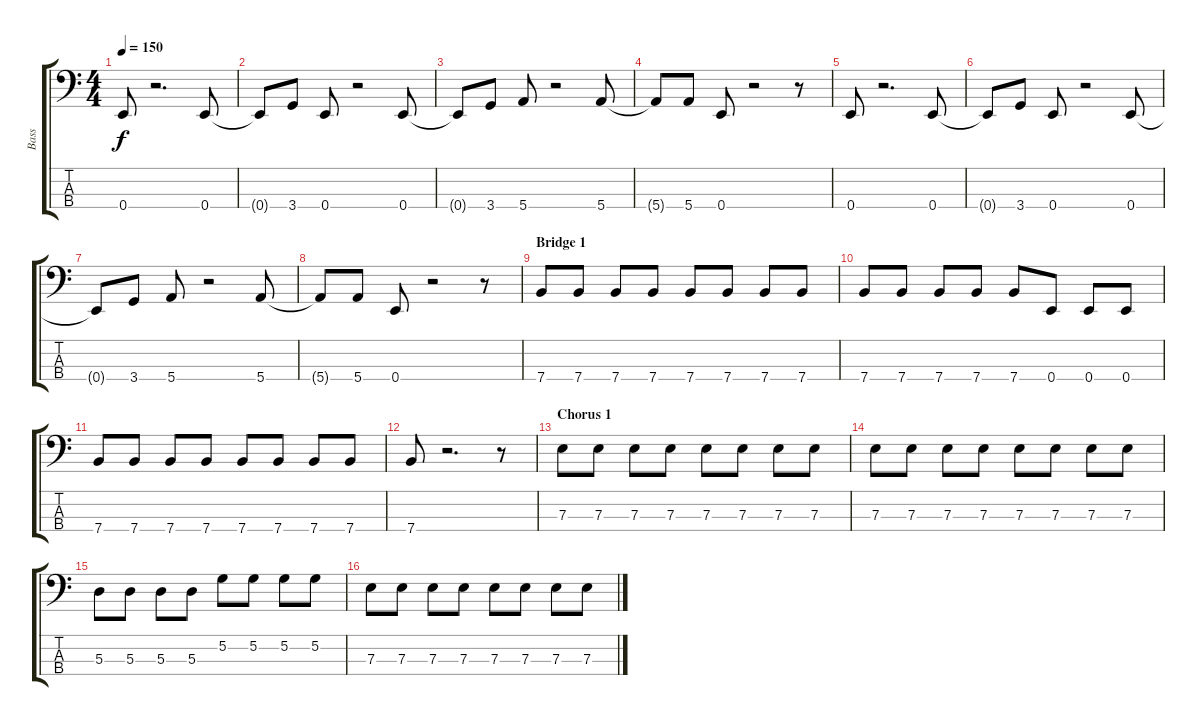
\track ("Bass" "Bass") {instrument electricbassfinger}
\staff {score tabs}
\tuning (G2 D2 A1 E1) {hide}
\ts (4 4)
\tempo 150
\clef f4
\ks c
0.4.8{dy f} r.2{d} 0.4.8 |
0.4{t}.8 3.4.8 0.4.8 r.2 0.4.8 |
0.4{t}.8 3.4.8 5.4.8 r.2 5.4.8 |
5.4{t}.8 5.4.8 0.4.8 r.2 r.8 |
0.4.8 r.2{d} 0.4.8 |
0.4{t}.8 3.4.8 0.4.8 r.2 0.4.8 |
0.4{t}.8 3.4.8 5.4.8 r.2 5.4.8 |
5.4{t}.8 5.4.8 0.4.8 r.2 r.8 |
\section ("" "Bridge 1")
7.4.8 7.4.8 7.4.8 7.4.8 7.4.8 7.4.8 7.4.8 7.4.8 |
7.4.8 7.4.8 7.4.8 7.4.8 7.4.8 0.4.8 0.4.8 0.4.8 |
7.4.8 7.4.8 7.4.8 7.4.8 7.4.8 7.4.8 7.4.8 7.4.8 |
7.4.8 r.2{d} r.8 |
\section ("" "Chorus 1")
7.3.8 7.3.8 7.3.8 7.3.8 7.3.8 7.3.8 7.3.8 7.3.8 |
7.3.8 7.3.8 7.3.8 7.3.8 7.3.8 7.3.8 7.3.8 7.3.8 |
5.3.8 5.3.8 5.3.8 5.3.8 5.2.8 5.2.8 5.2.8 5.2.8 |
7.3.8 7.3.8 7.3.8 7.3.8 7.3.8 7.3.8 7.3.8 7.3.8
